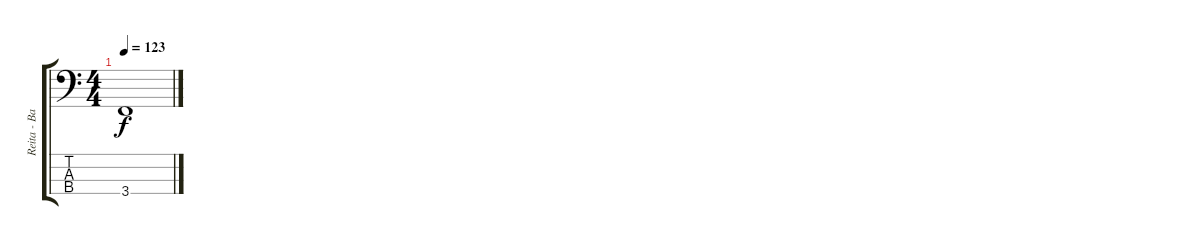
\track ("Reita - Bass" "Reita - Ba") {instrument electricbasspick}
\staff {score tabs}
\tuning (F2 C2 G1 D1) {hide}
\ts (4 4)
\tempo 123
\clef f4
\ks c
3.4{t}.1{dy f}
